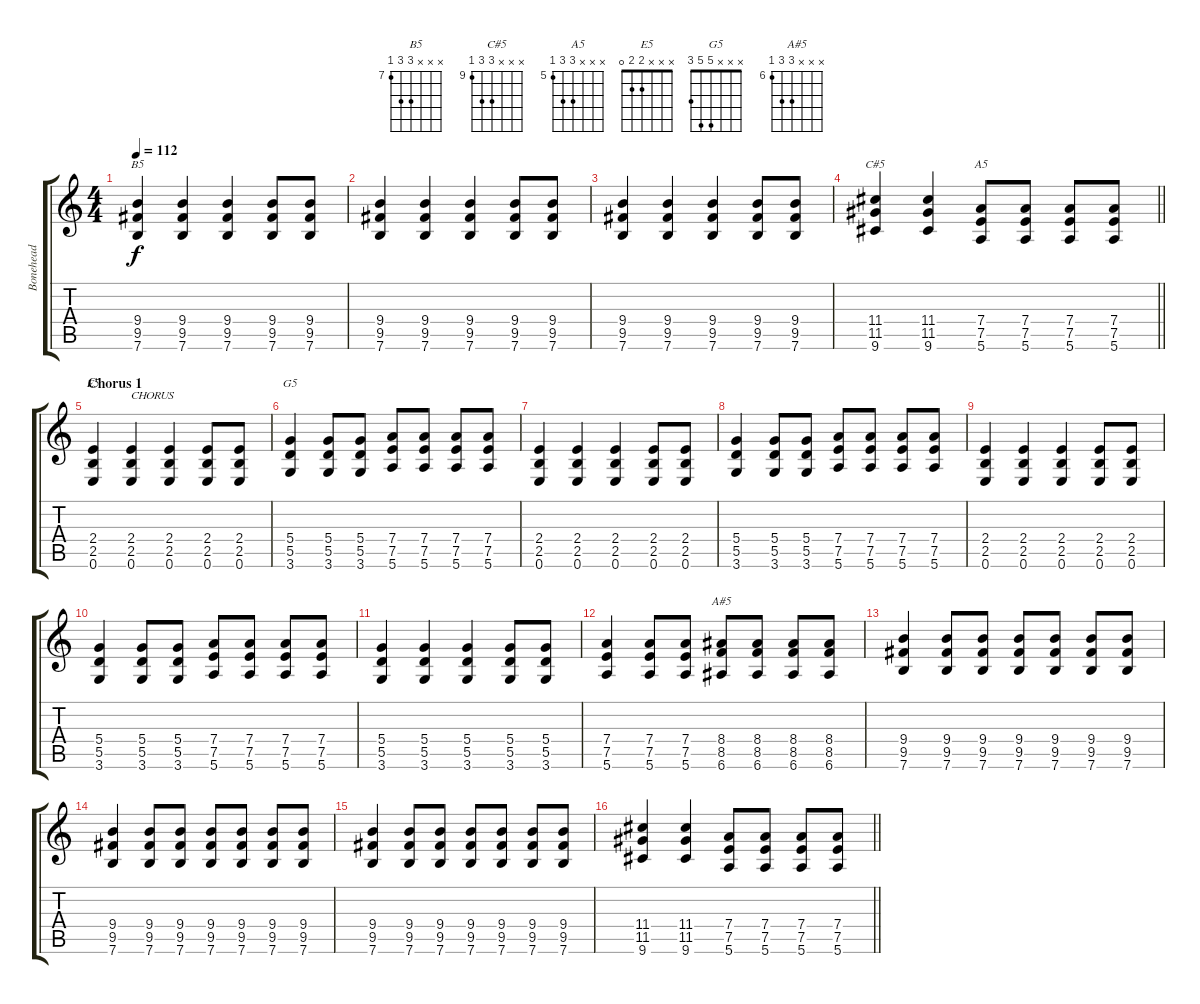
\track ("Bonehead" "Bonehead") {instrument overdrivenguitar}
\staff {score tabs}
\tuning (E4 B3 G3 D3 A2 E2) {hide}
\chord ("B5" x x x 9 9 7) {firstfret 7}
\chord ("C#5" x x x 11 11 9) {firstfret 9}
\chord ("A5" x x x 7 7 5) {firstfret 5}
\chord ("E5" x x x 2 2 0)
\chord ("G5" x x x 5 5 3)
\chord ("A#5" x x x 8 8 6) {firstfret 6}
\ts (4 4)
\tempo 112
\clef g2
\ks c
(9.4 9.5 7.6).4{ch "B5" dy f} (9.4 9.5 7.6).4 (9.4 9.5 7.6).4 (9.4 9.5 7.6).8 (9.4 9.5 7.6).8 |
(9.4 9.5 7.6).4 (9.4 9.5 7.6).4 (9.4 9.5 7.6).4 (9.4 9.5 7.6).8 (9.4 9.5 7.6).8 |
(9.4 9.5 7.6).4 (9.4 9.5 7.6).4 (9.4 9.5 7.6).4 (9.4 9.5 7.6).8 (9.4 9.5 7.6).8 |
\barLineRight lightlight
(11.4 11.5 9.6).4{ch "C#5"} (11.4 11.5 9.6).4 (7.4 7.5 5.6).8{ch "A5"} (7.4 7.5 5.6).8 (7.4 7.5 5.6).8 (7.4 7.5 5.6).8 |
\section ("" "Chorus 1")
(2.4 2.5 0.6).4{ch "E5"} (2.4 2.5 0.6).4{txt "CHORUS"} (2.4 2.5 0.6).4 (2.4 2.5 0.6).8 (2.4 2.5 0.6).8 |
(5.4 5.5 3.6).4{ch "G5"} (5.4 5.5 3.6).8 (5.4 5.5 3.6).8 (7.4 7.5 5.6).8 (7.4 7.5 5.6).8 (7.4 7.5 5.6).8 (7.4 7.5 5.6).8 |
(2.4 2.5 0.6).4 (2.4 2.5 0.6).4 (2.4 2.5 0.6).4 (2.4 2.5 0.6).8 (2.4 2.5 0.6).8 |
(5.4 5.5 3.6).4 (5.4 5.5 3.6).8 (5.4 5.5 3.6).8 (7.4 7.5 5.6).8 (7.4 7.5 5.6).8 (7.4 7.5 5.6).8 (7.4 7.5 5.6).8 |
(2.4 2.5 0.6).4 (2.4 2.5 0.6).4 (2.4 2.5 0.6).4 (2.4 2.5 0.6).8 (2.4 2.5 0.6).8 |
(5.4 5.5 3.6).4 (5.4 5.5 3.6).8 (5.4 5.5 3.6).8 (7.4 7.5 5.6).8 (7.4 7.5 5.6).8 (7.4 7.5 5.6).8 (7.4 7.5 5.6).8 |
(5.4 5.5 3.6).4 (5.4 5.5 3.6).4 (5.4 5.5 3.6).4 (5.4 5.5 3.6).8 (5.4 5.5 3.6).8 |
(7.4 7.5 5.6).4 (7.4 7.5 5.6).8 (7.4 7.5 5.6).8 (8.4 8.5 6.6).8{ch "A#5"} (8.4 8.5 6.6).8 (8.4 8.5 6.6).8 (8.4 8.5 6.6).8 |
(9.4 9.5 7.6).4 (9.4 9.5 7.6).8 (9.4 9.5 7.6).8 (9.4 9.5 7.6).8 (9.4 9.5 7.6).8 (9.4 9.5 7.6).8 (9.4 9.5 7.6).8 |
(9.4 9.5 7.6).4 (9.4 9.5 7.6).8 (9.4 9.5 7.6).8 (9.4 9.5 7.6).8 (9.4 9.5 7.6).8 (9.4 9.5 7.6).8 (9.4 9.5 7.6).8 |
(9.4 9.5 7.6).4 (9.4 9.5 7.6).8 (9.4 9.5 7.6).8 (9.4 9.5 7.6).8 (9.4 9.5 7.6).8 (9.4 9.5 7.6).8 (9.4 9.5 7.6).8 |
\barLineRight lightlight
(11.4 11.5 9.6).4 (11.4 11.5 9.6).4 (7.4 7.5 5.6).8 (7.4 7.5 5.6).8 (7.4 7.5 5.6).8 (7.4 7.5 5.6).8
